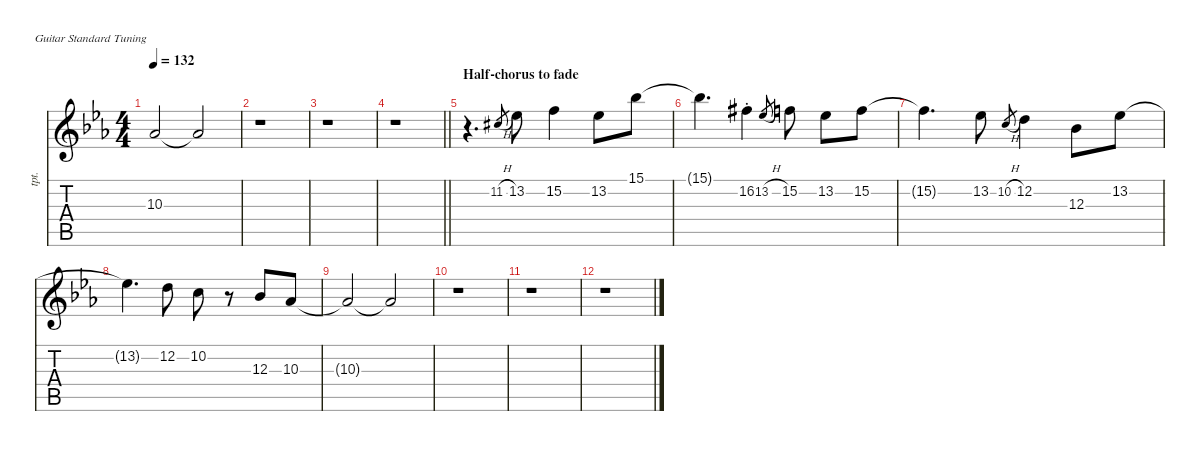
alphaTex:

\defaultSystemsLayout 4
\hideDynamics
\bracketExtendMode nobrackets
\otherSystemsTrackNameOrientation horizontal
\track ("Brass" "tpt.") {instrument brasssection}
\staff {score tabs}
\tuning (E4 B3 G3 D3 A2 E2)
\displaytranspose 3
\ts (4 4)
\tempo 132
\clef g2
\ks eb
10.3{t acc b}.2{dy f beam Up} 10.3{t acc b}.2{beam Up} |
r.1{beam Down} |
r.1{beam Down} |
\barLineRight lightlight
r.1{beam Down} |
\section ("" "Half-chorus to fade")
r.4{d beam Down} 11.2{h acc #}.8{gr dy mf beam Up} 13.2{acc b}.8{dy f beam Down} 15.2{acc forcenatural}.4{beam Down} 13.2{acc b}.8{beam Down} 15.1{acc b}.8{beam Down} |
15.1{t acc b}.4{d beam Down} 16.2{st acc #}.4{beam Down} 13.2{h acc b}.8{gr dy mf beam Up} 15.2{acc forcenatural}.8{dy f beam Down} 13.2{acc b}.8{beam Down} 15.2{acc forcenatural}.8{beam Down} |
15.2{t acc forcenatural}.4{d beam Down} 13.2{acc b}.8{beam Down} 10.2{h acc forcenatural}.8{gr dy mf beam Up} 12.2{acc forcenatural}.4{dy f beam Down} 12.3{acc b}.8{beam Down} 13.2{acc b}.8{beam Down} |
13.2{t acc b}.4{d beam Down} 12.2{acc forcenatural}.8{beam Down} 10.2{acc forcenatural}.8{beam Down} r.8{beam Down} 12.3{acc b}.8{beam Up} 10.3{acc b}.8{beam Up} |
10.3{t acc b}.2{beam Up} 10.3{t acc b}.2{beam Up} |
r.1{beam Down} |
r.1{beam Down} |
r.1{beam Down}
